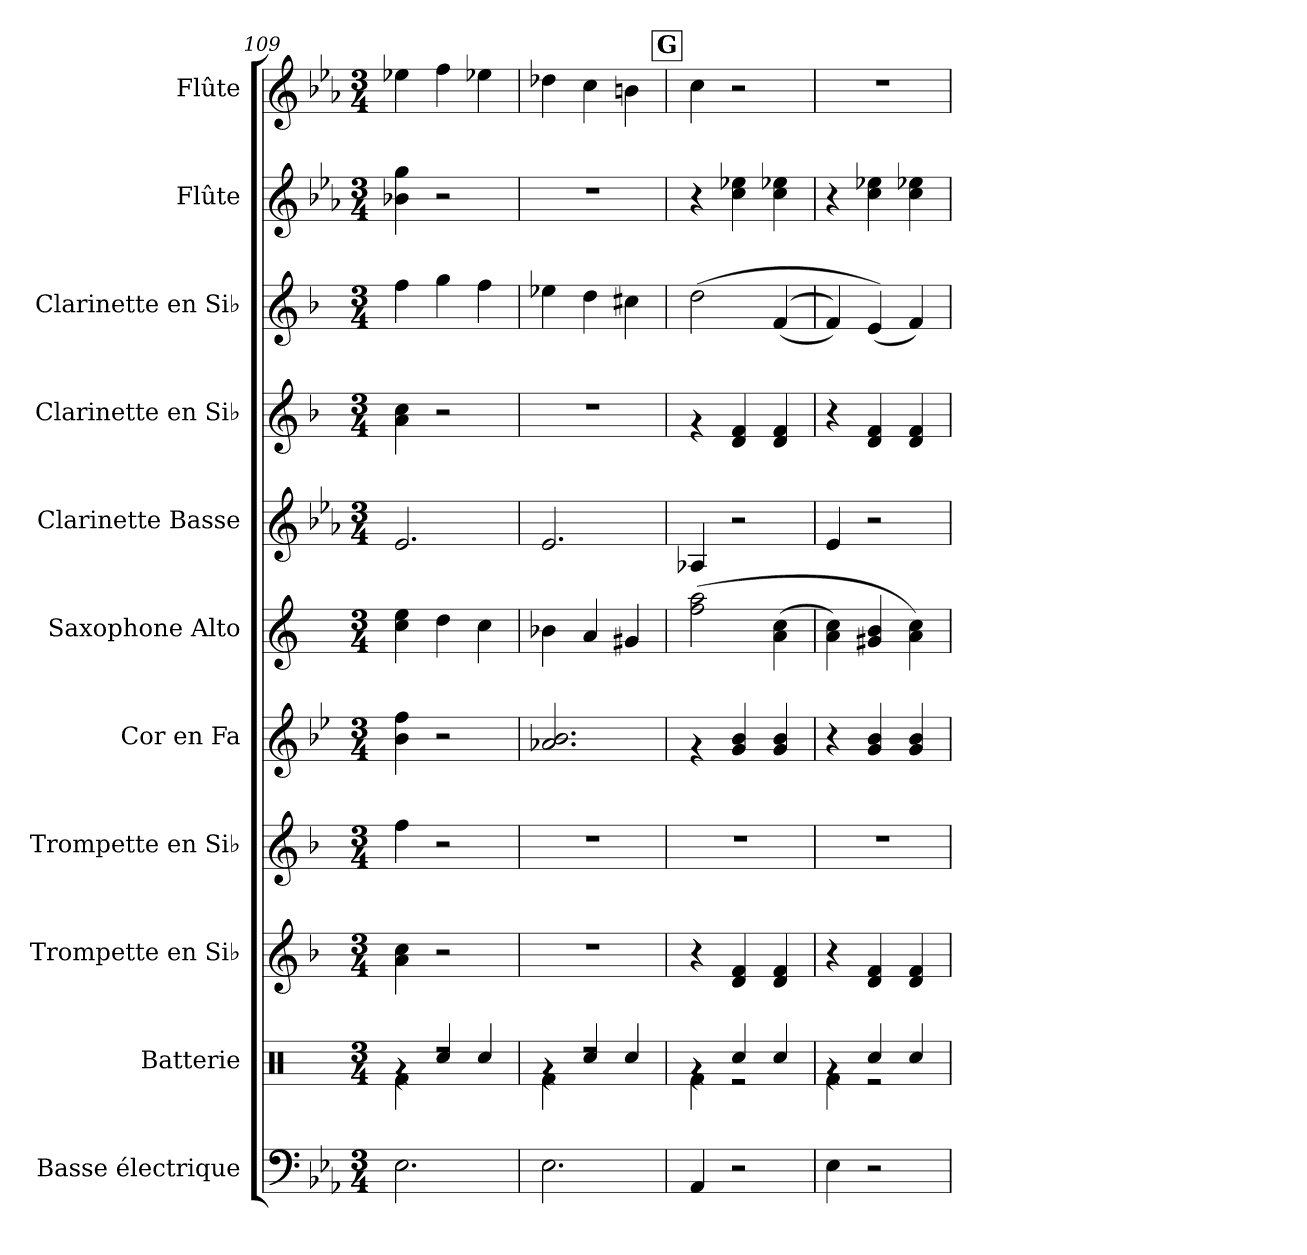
**kern	**kern	**kern	**kern	**kern	**kern	**kern	**kern	**kern	**kern	**kern
*part11	*part10	*part9	*part8	*part7	*part6	*part5	*part4	*part3	*part2	*part1
*staff11	*staff10	*staff9	*staff8	*staff7	*staff6	*staff5	*staff4	*staff3	*staff2	*staff1
*I"Basse électrique	*I"Batterie	*I"Trompette en Si♭	*I"Trompette en Si♭	*I"Cor en Fa	*I"Saxophone Alto	*I"Clarinette Basse	*I"Clarinette en Si♭	*I"Clarinette en Si♭	*I"Flûte	*I"Flûte
*I'B. él.	*I'Batt.	*I'Tromp. Si♭	*I'Tromp. Si♭	*I'Cor Fa	*I'Sax. A.	*I'Cl. basse	*I'Clar. Si♭	*I'Clar. Si♭	*I'Fl.	*I'Fl.
*clefF4	*clefX	*clefG2	*clefG2	*clefG2	*clefG2	*clefG2	*clefG2	*clefG2	*clefG2	*clefG2
*ITrd7c12	*	*ITrd1c2	*ITrd1c2	*ITrd4c7	*ITrd5c9	*ITrd8c14	*ITrd1c2	*ITrd1c2	*	*
*k[b-e-a-]	*k[]	*k[b-e-a-]	*k[b-e-a-]	*k[b-e-a-]	*k[b-e-a-]	*k[b-e-a-]	*k[b-e-a-]	*k[b-e-a-]	*k[b-e-a-]	*k[b-e-a-]
*M3/4	*M3/4	*M3/4	*M3/4	*M3/4	*M3/4	*M3/4	*M3/4	*M3/4	*M3/4	*M3/4
=109	=109	=109	=109	=109	=109	=109	=109	=109	=109	=109
*	*^	*	*	*	*	*	*	*	*	*
2.EE-\	4rg	4Rf\	4g\ 4b-\	4ee-\	4e-\ 4b-\	4e-\ 4g\	2.E-/	4g\ 4b-\	4ee-\	4b-X\ 4gg\	4ee-X\
.	4Rcc/	2rdd	2r	2r	2r	4f\	.	2r	4ff\	2r	4ff\
.	4Rcc/	.	.	.	.	4e-\	.	.	4ee-\	.	4ee-X\
=110	=110	=110	=110	=110	=110	=110	=110	=110	=110	=110	=110
2.EE-\	4rg	4Rf\	2.r	2.r	2.d-X/ 2.e-/	4d-X\	2.E-/	2.r	4dd-X\	2.r	4dd-X\
.	4Rcc/	2rdd	.	.	.	4c/	.	.	4cc\	.	4cc\
.	4Rcc/	.	.	.	.	4Bn/	.	.	4bn\	.	4bn\
!!LO:REH:place=s1:a:B:fs=14:t=G
=111	=111	=111	=111	=111	=111	=111	=111	=111	=111	=111	=111
4AAA-/	4rg	4Rf\	4r	2.r	4rg	(2a-\ 2cc\	4AA-X/	4rg	(2cc\	4r	4cc\
2r	4Rcc/	2r	4c/ 4e-/	.	4c/ 4e-/	.	2r	4c/ 4e-/	.	4cc\ 4ee-X\	2r
.	4Rcc/	.	4c/ 4e-/	.	4c/ 4e-/	(4c\ 4e-\	.	4c/ 4e-/	((4e-/	4cc\ 4ee-X\	.
=112	=112	=112	=112	=112	=112	=112	=112	=112	=112	=112	=112
4EE-\	4rg	4Rf\	4r	2.r	4r	4c\ 4e-\)	4E-/	4r	4e-/))	4r	2.r
2r	4Rcc/	2r	4c/ 4e-/	.	4c/ 4e-/	4Bn/ 4d/	2r	4c/ 4e-/	(4d/)	4cc\ 4ee-X\	.
.	4Rcc/	.	4c/ 4e-/	.	4c/ 4e-/	4c\ 4e-\)	.	4c/ 4e-/	4e-/)	4cc\ 4ee-X\	.
*	*v	*v	*	*	*	*	*	*	*	*	*
=	=	=	=	=	=	=	=	=	=	=
*-	*-	*-	*-	*-	*-	*-	*-	*-	*-	*-
